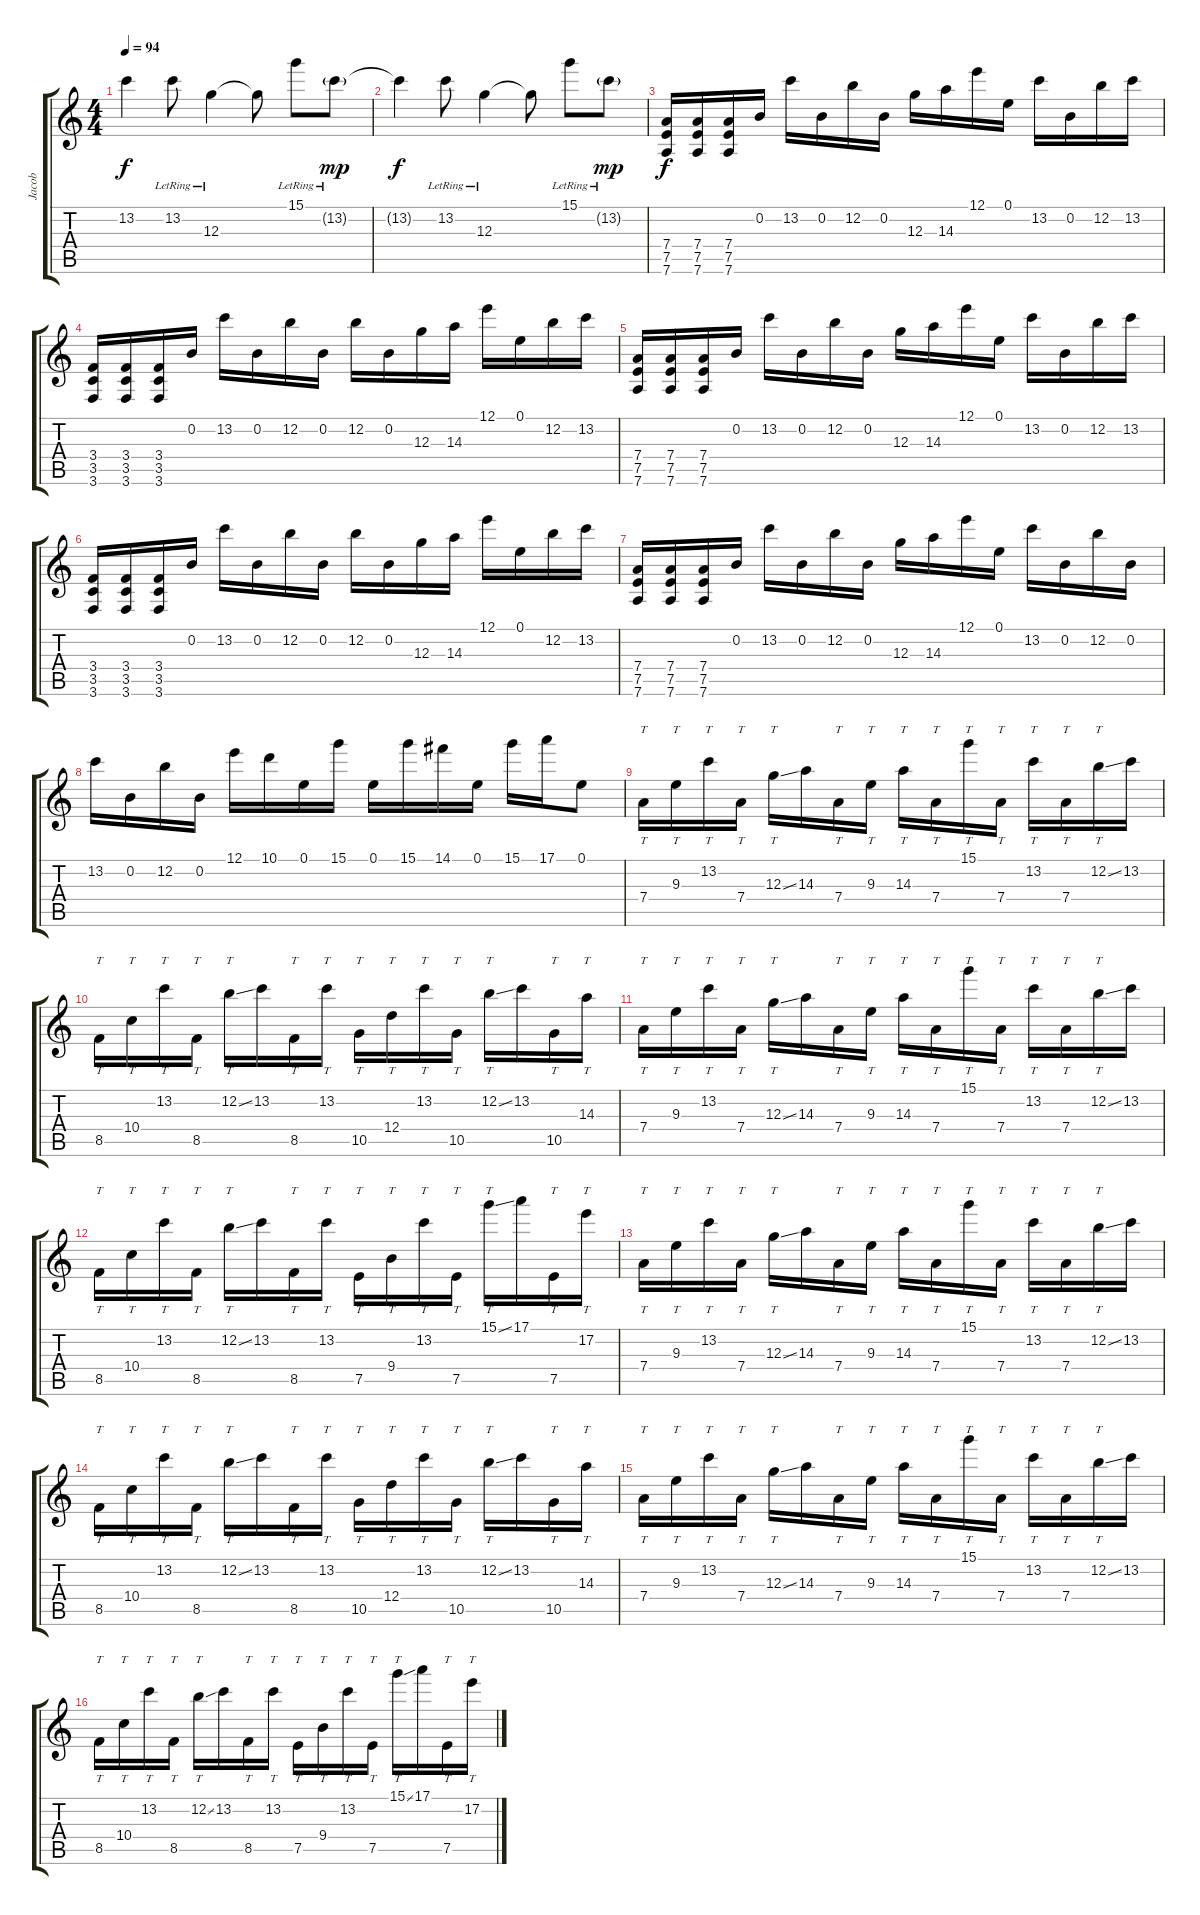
\track ("Jacob" "Jacob") {instrument overdrivenguitar}
\staff {score tabs}
\tuning (E4 B3 G3 D3 A2 D2) {hide}
\ts (4 4)
\tempo 94
\clef g2
\ks c
13.2{t}.4{dy f} 13.2{lr}.8 12.3{lr}.4 12.3{t}.8 15.1{lr}.8 13.2{g lr}.8{dy mp} |
13.2{t}.4{dy f} 13.2{lr}.8 12.3{lr}.4 12.3{t}.8 15.1{lr}.8 13.2{g lr}.8{dy mp} |
(7.4 7.5 7.6).16{dy f instrument overdrivenguitar} (7.4 7.5 7.6).16 (7.4 7.5 7.6).16 0.2.16 13.2.16 0.2.16 12.2.16 0.2.16 12.3.16 14.3.16 12.1.16 0.1.16 13.2.16 0.2.16 12.2.16 13.2.16 |
(3.4 3.5 3.6).16 (3.4 3.5 3.6).16 (3.4 3.5 3.6).16 0.2.16 13.2.16 0.2.16 12.2.16 0.2.16 12.2.16 0.2.16 12.3.16 14.3.16 12.1.16 0.1.16 12.2.16 13.2.16 |
(7.4 7.5 7.6).16 (7.4 7.5 7.6).16 (7.4 7.5 7.6).16 0.2.16 13.2.16 0.2.16 12.2.16 0.2.16 12.3.16 14.3.16 12.1.16 0.1.16 13.2.16 0.2.16 12.2.16 13.2.16 |
(3.4 3.5 3.6).16 (3.4 3.5 3.6).16 (3.4 3.5 3.6).16 0.2.16 13.2.16 0.2.16 12.2.16 0.2.16 12.2.16 0.2.16 12.3.16 14.3.16 12.1.16 0.1.16 12.2.16 13.2.16 |
(7.4 7.5 7.6).16{instrument overdrivenguitar} (7.4 7.5 7.6).16 (7.4 7.5 7.6).16 0.2.16 13.2.16 0.2.16 12.2.16 0.2.16 12.3.16 14.3.16 12.1.16 0.1.16 13.2.16 0.2.16 12.2.16 0.2.16 |
13.2.16 0.2.16 12.2.16 0.2.16 12.1.16 10.1.16 0.1.16 15.1.16 0.1.16 15.1.16 14.1.16 0.1.16 15.1.16 17.1.16 0.1.8 |
7.4.16{tt} 9.3.16{tt} 13.2.16{tt} 7.4.16{tt} 12.3{ss}.16{tt} 14.3.16 7.4.16{tt} 9.3.16{tt} 14.3.16{tt} 7.4.16{tt} 15.1.16{tt} 7.4.16{tt} 13.2.16{tt} 7.4.16{tt} 12.2{ss}.16{tt} 13.2.16 |
8.5.16{tt} 10.4.16{tt} 13.2.16{tt} 8.5.16{tt} 12.2{ss}.16{tt} 13.2.16 8.5.16{tt} 13.2.16{tt} 10.5.16{tt} 12.4.16{tt} 13.2.16{tt} 10.5.16{tt} 12.2{ss}.16{tt} 13.2.16 10.5.16{tt} 14.3.16{tt} |
7.4.16{tt} 9.3.16{tt} 13.2.16{tt} 7.4.16{tt} 12.3{ss}.16{tt} 14.3.16 7.4.16{tt} 9.3.16{tt} 14.3.16{tt} 7.4.16{tt} 15.1.16{tt} 7.4.16{tt} 13.2.16{tt} 7.4.16{tt} 12.2{ss}.16{tt} 13.2.16 |
8.5.16{tt} 10.4.16{tt} 13.2.16{tt} 8.5.16{tt} 12.2{ss}.16{tt} 13.2.16 8.5.16{tt} 13.2.16{tt} 7.5.16{tt} 9.4.16{tt} 13.2.16{tt} 7.5.16{tt} 15.1{ss}.16{tt} 17.1.16 7.5.16{tt} 17.2.16{tt} |
7.4.16{tt} 9.3.16{tt} 13.2.16{tt} 7.4.16{tt} 12.3{ss}.16{tt} 14.3.16 7.4.16{tt} 9.3.16{tt} 14.3.16{tt} 7.4.16{tt} 15.1.16{tt} 7.4.16{tt} 13.2.16{tt} 7.4.16{tt} 12.2{ss}.16{tt} 13.2.16 |
8.5.16{tt} 10.4.16{tt} 13.2.16{tt} 8.5.16{tt} 12.2{ss}.16{tt} 13.2.16 8.5.16{tt} 13.2.16{tt} 10.5.16{tt} 12.4.16{tt} 13.2.16{tt} 10.5.16{tt} 12.2{ss}.16{tt} 13.2.16 10.5.16{tt} 14.3.16{tt} |
7.4.16{tt} 9.3.16{tt} 13.2.16{tt} 7.4.16{tt} 12.3{ss}.16{tt} 14.3.16 7.4.16{tt} 9.3.16{tt} 14.3.16{tt} 7.4.16{tt} 15.1.16{tt} 7.4.16{tt} 13.2.16{tt} 7.4.16{tt} 12.2{ss}.16{tt} 13.2.16 |
8.5.16{tt} 10.4.16{tt} 13.2.16{tt} 8.5.16{tt} 12.2{ss}.16{tt} 13.2.16 8.5.16{tt} 13.2.16{tt} 7.5.16{tt} 9.4.16{tt} 13.2.16{tt} 7.5.16{tt} 15.1{ss}.16{tt} 17.1.16 7.5.16{tt} 17.2.16{tt}
